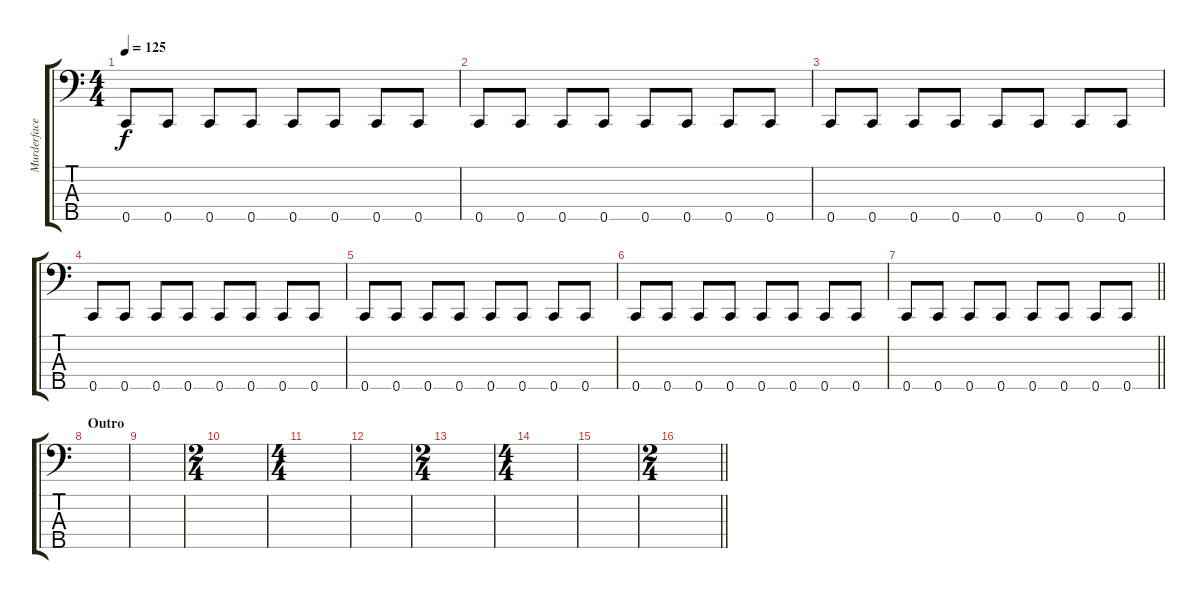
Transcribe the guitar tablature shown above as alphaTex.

\track ("Murderface" "Murderface") {instrument electricbassfinger}
\staff {score tabs}
\tuning (G2 Eb2 Bb1 F1 C1) {hide}
\ts (4 4)
\tempo 125
\clef f4
\ks c
0.5.8{dy f} 0.5.8 0.5.8 0.5.8 0.5.8 0.5.8 0.5.8 0.5.8 |
0.5.8 0.5.8 0.5.8 0.5.8 0.5.8 0.5.8 0.5.8 0.5.8 |
0.5.8 0.5.8 0.5.8 0.5.8 0.5.8 0.5.8 0.5.8 0.5.8 |
0.5.8 0.5.8 0.5.8 0.5.8 0.5.8 0.5.8 0.5.8 0.5.8 |
0.5.8 0.5.8 0.5.8 0.5.8 0.5.8 0.5.8 0.5.8 0.5.8 |
0.5.8 0.5.8 0.5.8 0.5.8 0.5.8 0.5.8 0.5.8 0.5.8 |
\barLineRight lightlight
0.5.8 0.5.8 0.5.8 0.5.8 0.5.8 0.5.8 0.5.8 0.5.8 |
\section ("" "Outro")
|
|
\ts (2 4)
|
\ts (4 4)
|
|
\ts (2 4)
|
\ts (4 4)
|
|
\ts (2 4)
\barLineRight lightlight
